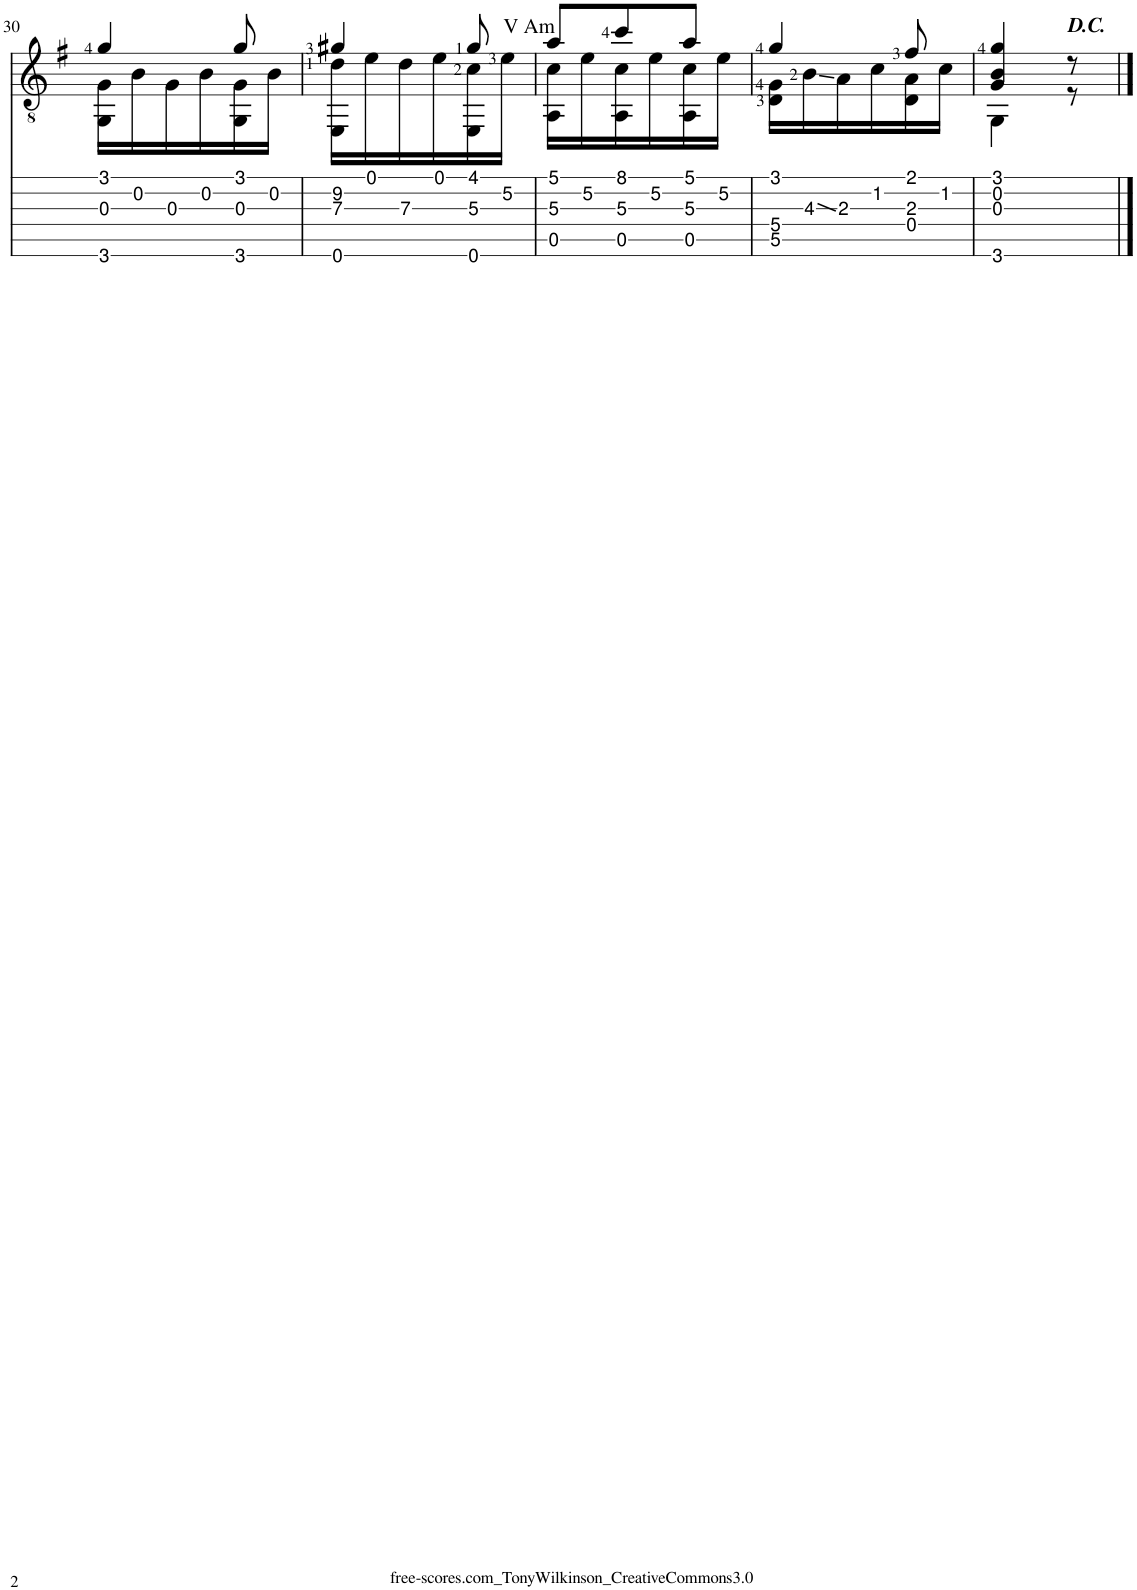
**kern	**kern
*part1	*part1
*staff2	*staff1
*I"Guitar	*
*I'Guit.	*
!!LO:PB:g=z
*	*clefGv2
*k[f#]	*k[f#]
*M3/8	*M3/8
=30	=30
*^	*^
4g	16GG\ 16G\LL	4g/	16GG\ 16G\LL
.	16B	.	16B\
.	16G	.	16G\
.	16B	.	16B\
8g	16GG\ 16G\	8g/	16GG\ 16G\
.	16BJJ	.	16B\JJ
=31	=31	=31	=31
4g#	16EE\ 16d\LL	4g#X/	16EE\ 16d\LL
.	16e	.	16e\
.	16d	.	16d\
.	16e	.	16e\
8g#	16EE\ 16c\	8g#/	16EE\ 16c\
.	16eJJ	.	16e\JJ
=32	=32	=32	=32
!	!	!LO:TX:a:t=V Am	!
8aL	16AA\ 16c\LL	8a/L	16AA\ 16c\LL
.	16e	.	16e\
8cc	16AA\ 16c\	8cc/	16AA\ 16c\
.	16e	.	16e\
8aJ	16AA\ 16c\	8a/J	16AA\ 16c\
.	16eJJ	.	16e\JJ
=33	=33	=33	=33
4g	16D\ 16G\LL	4g/	16D\ 16G\LL
.	16B	.	16B\
.	16A	.	16A\
.	16c	.	16c\
8f#	16D\ 16A\	8f#/	16D\ 16A\
.	16cJJ	.	16c\JJ
=34	=34	=34	=34
4G 4B 4g	4GG	4G/ 4B/ 4g/	4GG\
8r	8r	8r	8r
*v	*v	*	*
*	*v	*v
==	==
*-	*-
